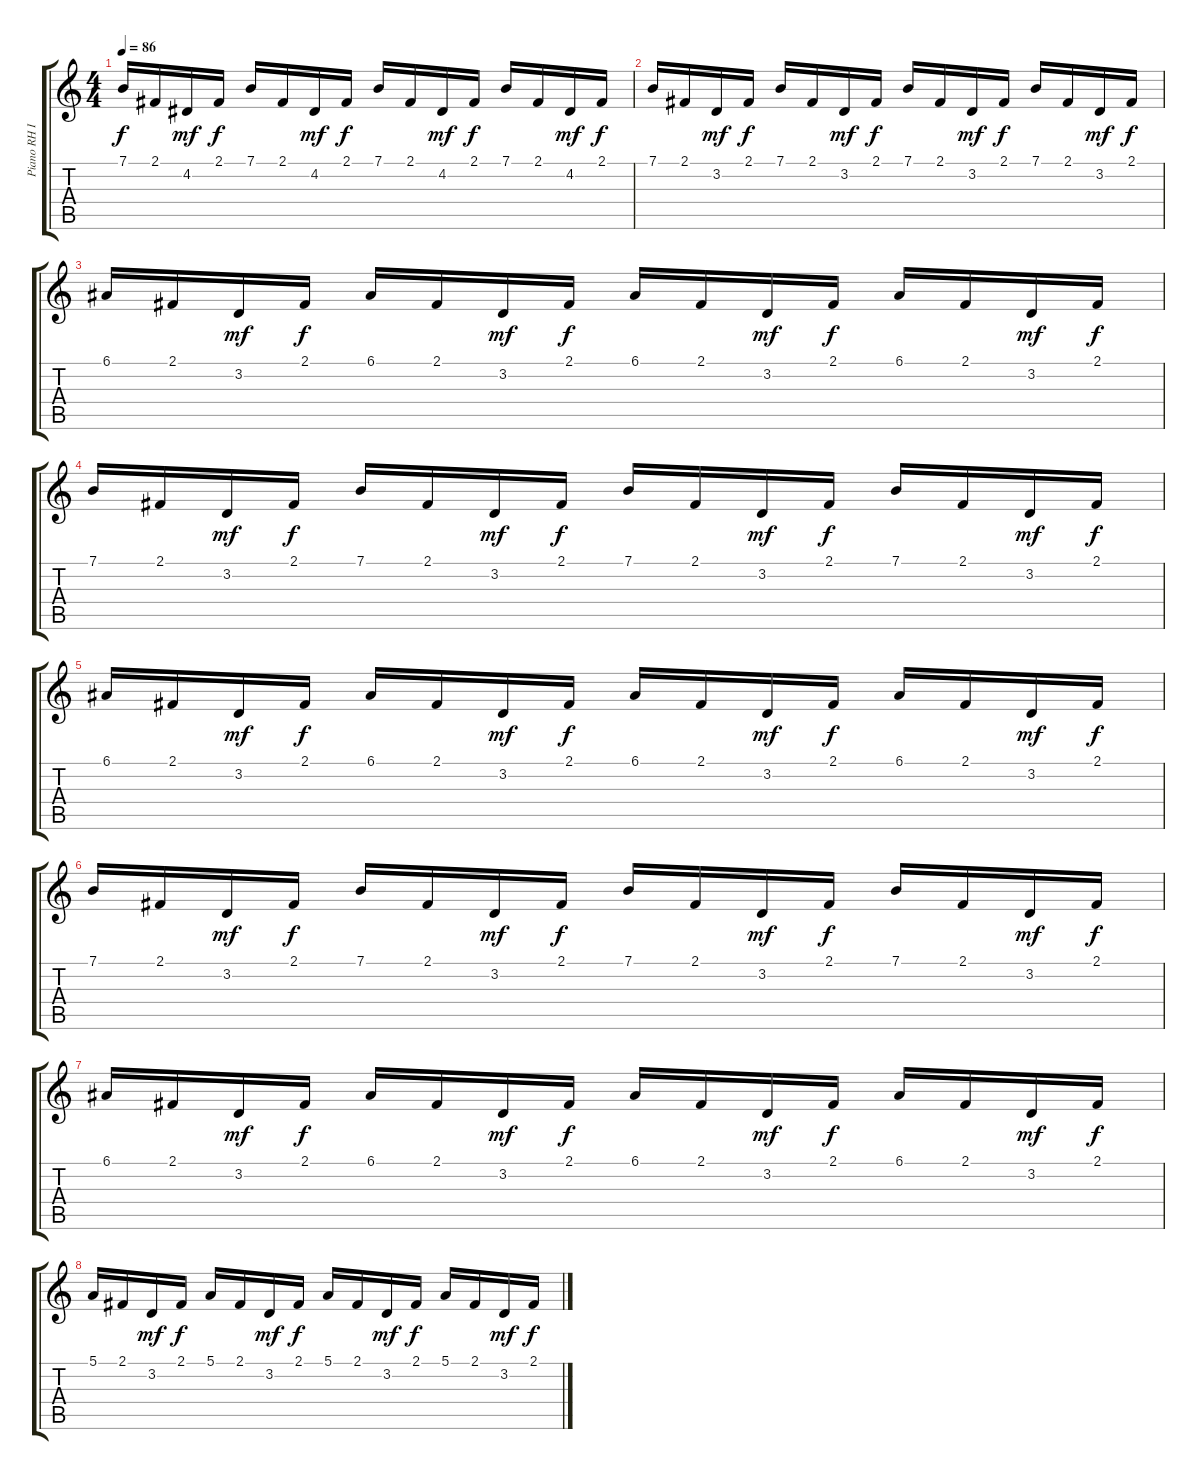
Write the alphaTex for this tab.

\track ("Piano RH Intro" "Piano RH I") {instrument acousticgrandpiano}
\staff {score tabs}
\tuning (E4 B3 G3 D3 A2 E2) {hide}
\ts (4 4)
\tempo 86
\clef g2
\ks c
7.1.16{dy f} 2.1.16 4.2.16{dy mf} 2.1.16{dy f} 7.1.16 2.1.16 4.2.16{dy mf} 2.1.16{dy f} 7.1.16 2.1.16 4.2.16{dy mf} 2.1.16{dy f} 7.1.16 2.1.16 4.2.16{dy mf} 2.1.16{dy f} |
7.1.16 2.1.16 3.2.16{dy mf} 2.1.16{dy f} 7.1.16 2.1.16 3.2.16{dy mf} 2.1.16{dy f} 7.1.16 2.1.16 3.2.16{dy mf} 2.1.16{dy f} 7.1.16 2.1.16 3.2.16{dy mf} 2.1.16{dy f} |
6.1.16 2.1.16 3.2.16{dy mf} 2.1.16{dy f} 6.1.16 2.1.16 3.2.16{dy mf} 2.1.16{dy f} 6.1.16 2.1.16 3.2.16{dy mf} 2.1.16{dy f} 6.1.16 2.1.16 3.2.16{dy mf} 2.1.16{dy f} |
7.1.16 2.1.16 3.2.16{dy mf} 2.1.16{dy f} 7.1.16 2.1.16 3.2.16{dy mf} 2.1.16{dy f} 7.1.16 2.1.16 3.2.16{dy mf} 2.1.16{dy f} 7.1.16 2.1.16 3.2.16{dy mf} 2.1.16{dy f} |
6.1.16 2.1.16 3.2.16{dy mf} 2.1.16{dy f} 6.1.16 2.1.16 3.2.16{dy mf} 2.1.16{dy f} 6.1.16 2.1.16 3.2.16{dy mf} 2.1.16{dy f} 6.1.16 2.1.16 3.2.16{dy mf} 2.1.16{dy f} |
7.1.16 2.1.16 3.2.16{dy mf} 2.1.16{dy f} 7.1.16 2.1.16 3.2.16{dy mf} 2.1.16{dy f} 7.1.16 2.1.16 3.2.16{dy mf} 2.1.16{dy f} 7.1.16 2.1.16 3.2.16{dy mf} 2.1.16{dy f} |
6.1.16 2.1.16 3.2.16{dy mf} 2.1.16{dy f} 6.1.16 2.1.16 3.2.16{dy mf} 2.1.16{dy f} 6.1.16 2.1.16 3.2.16{dy mf} 2.1.16{dy f} 6.1.16 2.1.16 3.2.16{dy mf} 2.1.16{dy f} |
5.1.16 2.1.16 3.2.16{dy mf} 2.1.16{dy f} 5.1.16 2.1.16 3.2.16{dy mf} 2.1.16{dy f} 5.1.16 2.1.16 3.2.16{dy mf} 2.1.16{dy f} 5.1.16 2.1.16 3.2.16{dy mf} 2.1.16{dy f}
